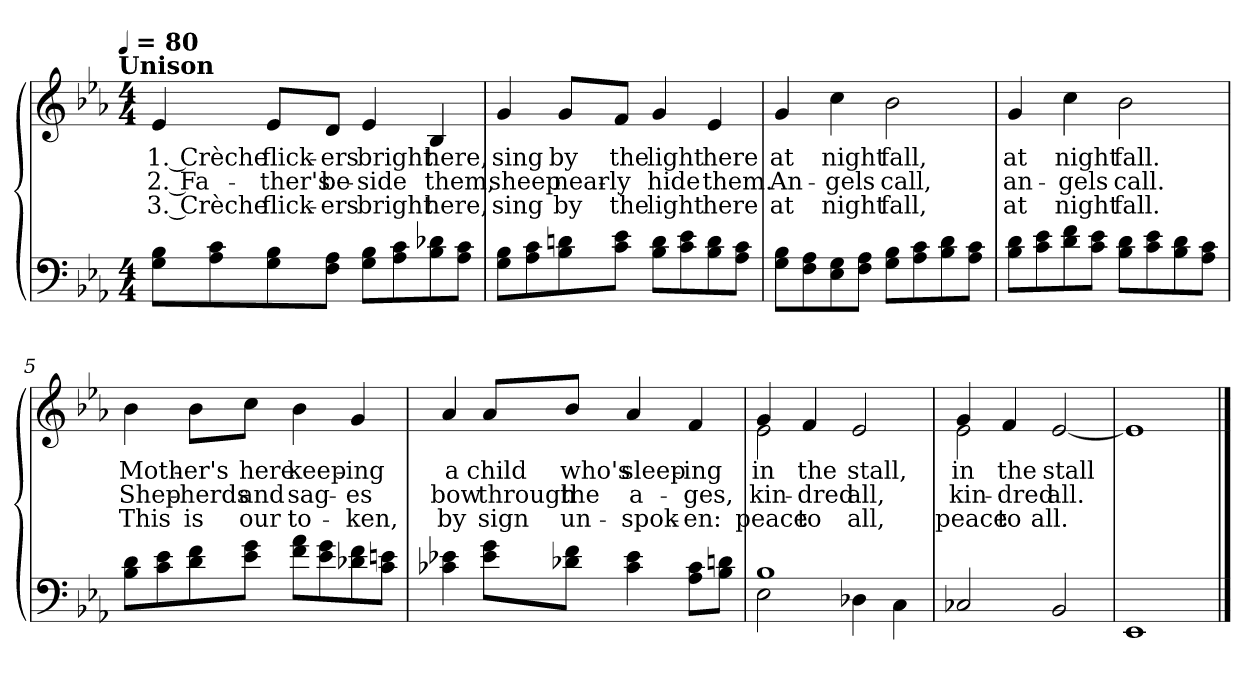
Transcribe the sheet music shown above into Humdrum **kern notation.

**kern	**kern	**text	**text	**text
*part1	*part1	*part1	*part1	*part1
*staff2	*staff1	*staff1	*staff1	*staff1
*clefF4	*clefG2	*	*	*
*k[b-e-a-]	*k[b-e-a-]	*	*	*
!!LO:TX:omd:t=[quarter] = 80\nUnison
*M4/4	*M4/4	*	*	*
*MM80	*MM80	*	*	*
=1	=1	=1	=1	=1
8G 8B-L	4e-/	1. Crèche	2. Fa-	3. Crèche
8A- 8c	.	.	.	.
8G 8B-	8e-L	flick-	-ther's	flick-
8F 8A-J	8dJ	-ers	be-	-ers
8G 8B-L	4e-/	bright	-side	bright
8A- 8c	.	.	.	.
8B- 8d-X	4B-/	here,	them,	here,
8A- 8cJ	.	.	.	.
=2	=2	=2	=2	=2
8G 8B-L	4g/	sing	sheep	sing
8A- 8c	.	.	.	.
8B- 8dn	8gL	by	near-	by
8c 8e-J	8fJ	the	-ly	the
8B- 8dL	4g/	light	hide	light
8c 8e-	.	.	.	.
8B- 8d	4e-/	here	them.	here
8A- 8cJ	.	.	.	.
!!LO:LB:g=z
=3	=3	=3	=3	=3
8G 8B-L	4g/	at	An-	at
8F 8A-	.	.	.	.
8E- 8G	4cc\	night	-gels	night
8F 8A-J	.	.	.	.
8G 8B-L	2b-\	fall,	call,	fall,
8A- 8c	.	.	.	.
8B- 8d	.	.	.	.
8A- 8cJ	.	.	.	.
=4	=4	=4	=4	=4
8B- 8dL	4g/	at	an-	at
8c 8e-	.	.	.	.
8d 8f	4cc\	night	-gels	night
8c 8e-J	.	.	.	.
8B- 8dL	2b-\	fall.	call.	fall.
8c 8e-	.	.	.	.
8B- 8d	.	.	.	.
8A- 8cJ	.	.	.	.
!!LO:LB:g=z
=5	=5	=5	=5	=5
8B- 8dL	4b-\	Moth-	Shep-	This
8c 8e-	.	.	.	.
8d 8f	8b-L	-er's	-herds	is
8e- 8gJ	8ccJ	here	and	our
8f 8a-L	4b-\	keep-	sag-	to-
8e- 8g	.	.	.	.
8d-X 8f	4g/	-ing	-es	-ken,
8c 8enJ	.	.	.	.
=6	=6	=6	=6	=6
4c-X\ 4e-X\	4a-/	a	bow	by
8e- 8gL	8a-L	child	through	sign
8d-X 8fJ	8b-J	who's	the	un-
4c-\ 4e-\	4a-/	sleep-	a-	-spok-
8A- 8c-L	4f/	-ing	-ges,	-en:
8B- 8dnJ	.	.	.	.
!!LO:LB:g=z
=7	=7	=7	=7	=7
*^	*^	*	*	*
1B-	2E-\	4g/	2e-\	in	kin-	peace
.	.	4f/	.	the	-dred	to
.	4D-X\	2e-/	2ryy	stall,	all,	all,
.	4C\	.	.	.	.	.
*v	*v	*	*	*	*	*
=8	=8	=8	=8	=8	=8
2C-X/	4g/	2e-\	in	kin-	peace
.	4f/	.	the	-dred	to
2BB-/	[2e-/	2ryy	stall	all.	all.
*	*v	*v	*	*	*
=9	=9	=9	=9	=9
1EE-	1e-]	.	.	.
==	==	==	==	==
*-	*-	*-	*-	*-
